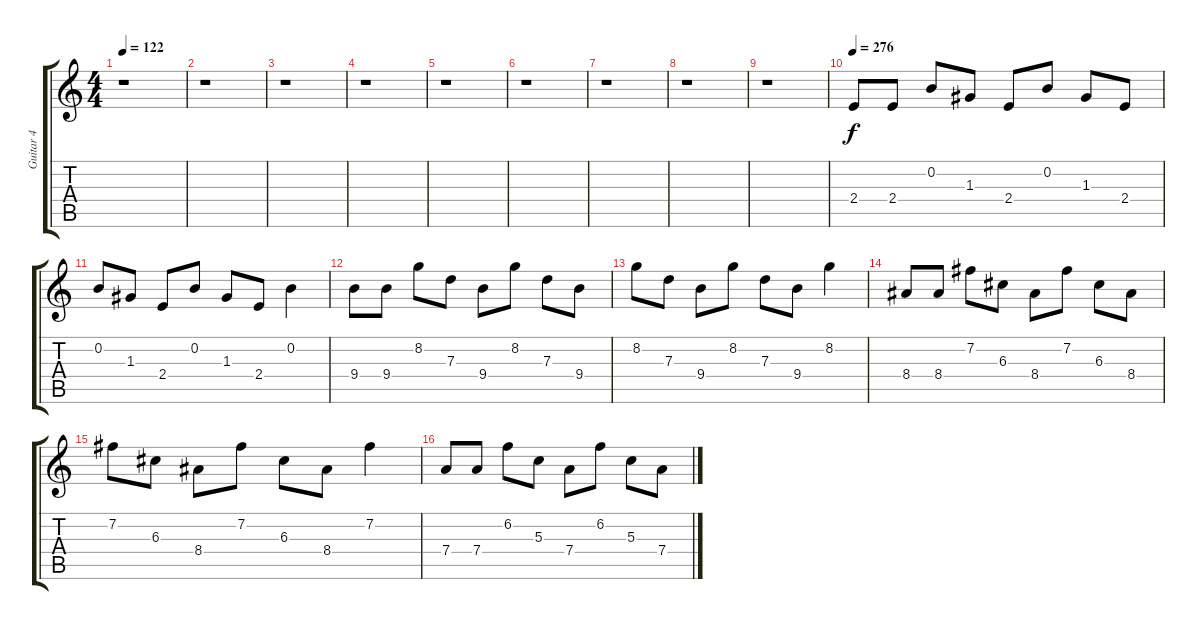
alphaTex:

\track ("Guitar 4" "Guitar 4") {instrument distortionguitar}
\staff {score tabs}
\tuning (E4 B3 G3 D3 A2 E2) {hide}
\ts (4 4)
\tempo 122
\clef g2
\ks c
r.1{dy f} |
r.1 |
r.1 |
r.1 |
r.1 |
r.1 |
r.1 |
r.1 |
r.1 |
\tempo 276
2.4.8 2.4.8 0.2.8 1.3.8 2.4.8 0.2.8 1.3.8 2.4.8 |
0.2.8 1.3.8 2.4.8 0.2.8 1.3.8 2.4.8 0.2.4 |
9.4.8 9.4.8 8.2.8 7.3.8 9.4.8 8.2.8 7.3.8 9.4.8 |
8.2.8 7.3.8 9.4.8 8.2.8 7.3.8 9.4.8 8.2.4 |
8.4.8 8.4.8 7.2.8 6.3.8 8.4.8 7.2.8 6.3.8 8.4.8 |
7.2.8 6.3.8 8.4.8 7.2.8 6.3.8 8.4.8 7.2.4 |
7.4.8 7.4.8 6.2.8 5.3.8 7.4.8 6.2.8 5.3.8 7.4.8
